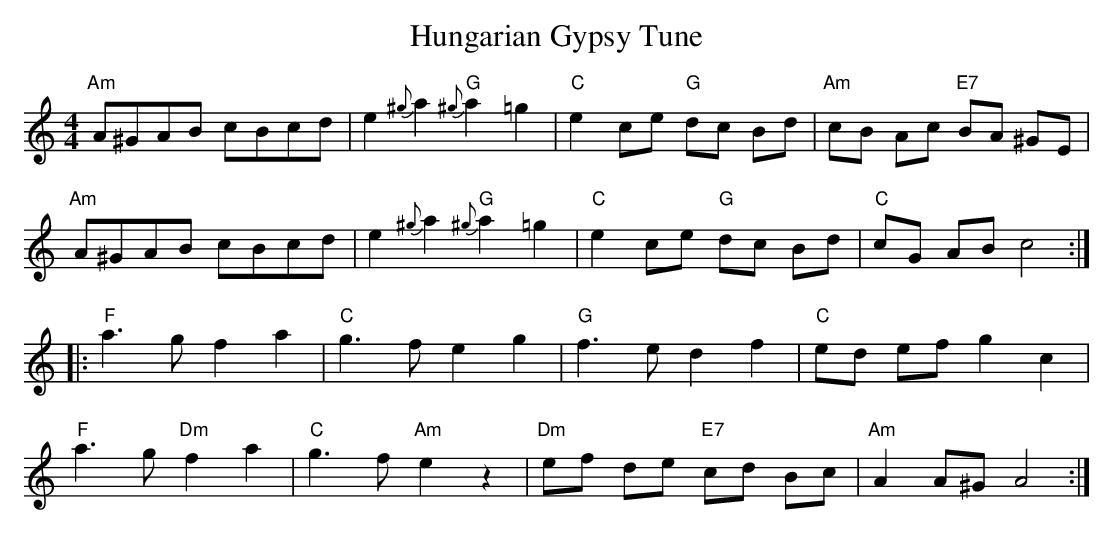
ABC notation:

X:1
T:Hungarian Gypsy Tune
M:4/4
K:Am
"Am"A^GAB cBcd|e2 {^g}a2 "G" {^g}a2 =g2|"C"e2 ce "G"dc Bd|"Am"cB Ac "E7"BA ^GE|
"Am"A^GAB cBcd|e2 {^g}a2 "G" {^g}a2 =g2|"C"e2 ce "G"dc Bd| "C"cG AB c4:|
|:"F"a2>g2 f2a2|"C"g2>f2 e2g2|"G"f2>e2 d2f2|"C"ed ef g2c2|
"F"a2>g2 "Dm"f2a2|"C"g2>f2 "Am"e2z2|"Dm"ef de "E7"cd Bc|"Am"A2 A^G A4:|
